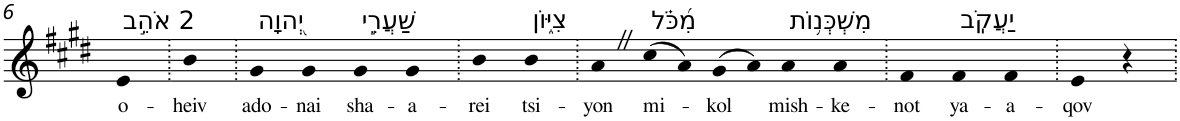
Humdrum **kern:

**kern	**text
*part1	*part1
*staff1	*staff1
*I"Piano	*
*I'Pno	*
!!LO:PB:g=z
*clefG2	*
*k[f#c#g#d#]	*
*E:	*
=6	=6
!LO:TX:a:t=2 אֹהֵ֣ב	!
!	!LO:LY:b
4e	o-
=7.	=7.
!	!LO:LY:b
4b	-heiv
=8.	=8.
!LO:TX:a:t=יְ֭הוָה	!
!	!LO:LY:b
4g#	ado-
!	!LO:LY:b
4g#	-nai
!LO:TX:a:t=שַׁעֲרֵ֣י	!
!	!LO:LY:b
4g#	sha-
!	!LO:LY:b
4g#	-a-
=9.	=9.
!	!LO:LY:b
4b	-rei
!LO:TX:a:t=צִיּ֑וֹן	!
!	!LO:LY:b
4b	tsi-
=10.	=10.
!	!LO:LY:b
4aZ	-yon
!LO:TX:a:t=מִ֝כֹּ֗ל	!
!	!LO:LY:b
(>8cc#	mi-
8a)	.
!	!LO:LY:b
(>8g#	-kol
8a)	.
!LO:TX:a:t=מִשְׁכְּנ֥וֹת	!
!	!LO:LY:b
4a	mish-
!	!LO:LY:b
4a	-ke-
=11.	=11.
!	!LO:LY:b
4f#	-not
!LO:TX:a:t=יַעֲקֹֽב	!
!	!LO:LY:b
4f#	ya-
!	!LO:LY:b
4f#	-a-
=12.	=12.
!	!LO:LY:b
4e	-qov
4r	.
=.	=.
*-	*-
